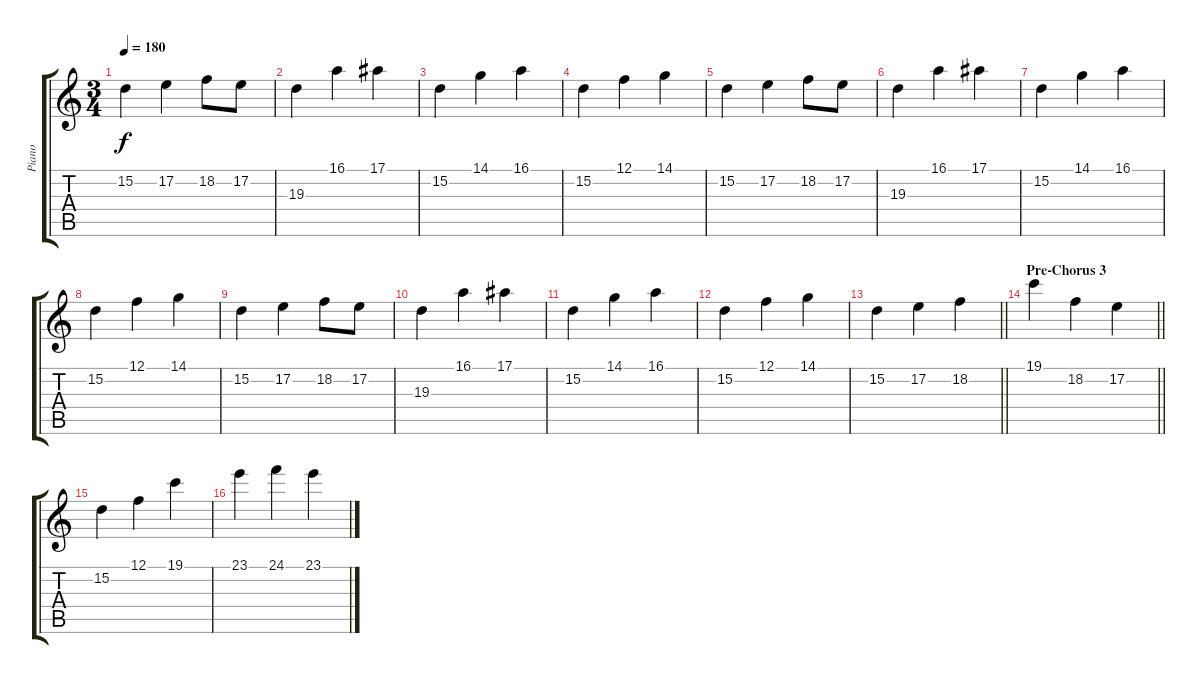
\track ("Piano" "Piano") {instrument brightacousticpiano}
\staff {score tabs}
\tuning (F4 B3 G3 D3 A2 E2) {hide}
\ts (3 4)
\tempo 180
\clef g2
\ks c
15.2.4{dy f} 17.2.4 18.2.8 17.2.8 |
19.3.4 16.1.4 17.1.4 |
15.2.4 14.1.4 16.1.4 |
15.2.4 12.1.4 14.1.4 |
15.2.4 17.2.4 18.2.8 17.2.8 |
19.3.4 16.1.4 17.1.4 |
15.2.4 14.1.4 16.1.4 |
15.2.4 12.1.4 14.1.4 |
15.2.4 17.2.4 18.2.8 17.2.8 |
19.3.4 16.1.4 17.1.4 |
15.2.4 14.1.4 16.1.4 |
15.2.4 12.1.4 14.1.4 |
\barLineRight lightlight
15.2.4 17.2.4 18.2.4 |
\section ("" "Pre-Chorus 3")
\barLineRight lightlight
19.1.4 18.2.4 17.2.4 |
15.2.4 12.1.4 19.1.4 |
23.1.4 24.1.4 23.1.4
